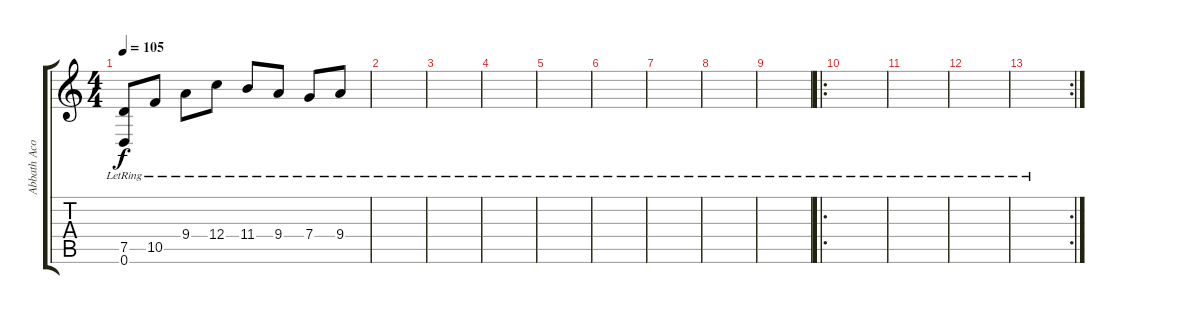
\track ("Abbath Acoustic" "Abbath Aco") {instrument electricguitarjazz}
\staff {score tabs}
\tuning (D4 A3 F3 C3 G2 D2) {hide}
\ts (4 4)
\tempo 105
\clef g2
\ks c
(7.5{lr} 0.6{lr}).8{dy f} 10.5{lr}.8 9.4{lr}.8 12.4{lr}.8 11.4{lr}.8 9.4{lr}.8 7.4{lr}.8 9.4{lr}.8 |
|
|
|
|
|
|
|
|
\ro
|
|
|
\rc 2
